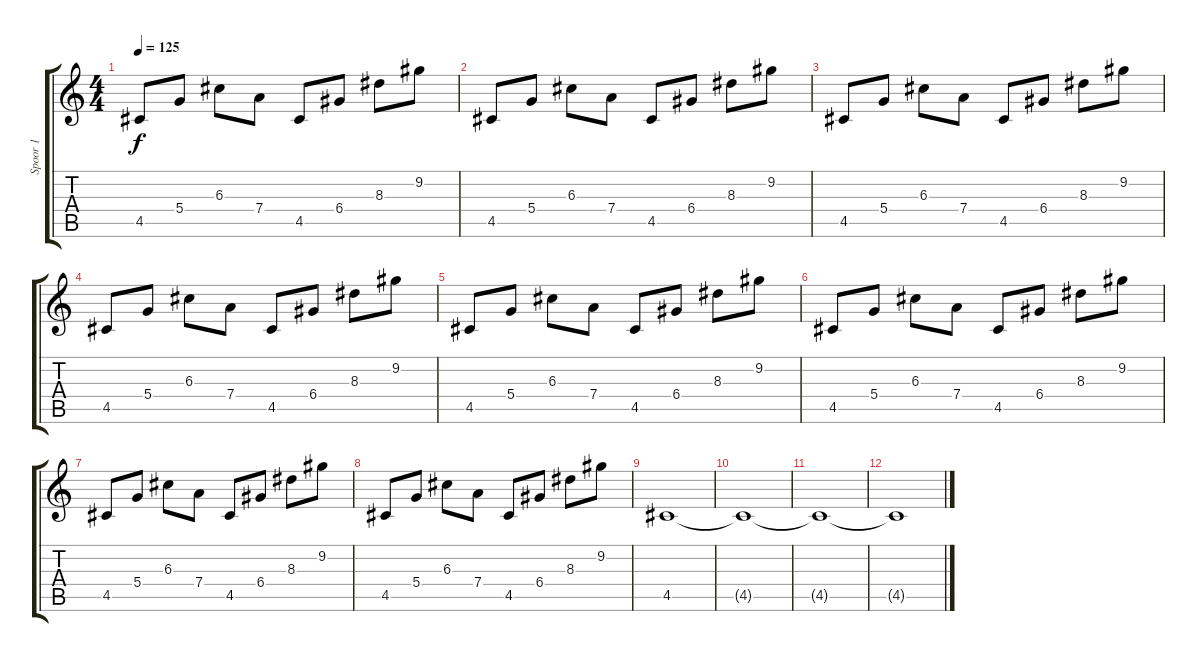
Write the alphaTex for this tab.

\track ("Spoor 1" "Spoor 1") {instrument acousticguitarnylon}
\staff {score tabs}
\tuning (E4 B3 G3 D3 A2 E2) {hide}
\ts (4 4)
\tempo 125
\clef g2
\ks c
4.5.8{dy f} 5.4.8 6.3.8 7.4.8 4.5.8 6.4.8 8.3.8 9.2.8 |
4.5.8 5.4.8 6.3.8 7.4.8 4.5.8 6.4.8 8.3.8 9.2.8 |
4.5.8 5.4.8 6.3.8 7.4.8 4.5.8 6.4.8 8.3.8 9.2.8 |
4.5.8 5.4.8 6.3.8 7.4.8 4.5.8 6.4.8 8.3.8 9.2.8 |
4.5.8 5.4.8 6.3.8 7.4.8 4.5.8 6.4.8 8.3.8 9.2.8 |
4.5.8 5.4.8 6.3.8 7.4.8 4.5.8 6.4.8 8.3.8 9.2.8 |
4.5.8 5.4.8 6.3.8 7.4.8 4.5.8 6.4.8 8.3.8 9.2.8 |
4.5.8 5.4.8 6.3.8 7.4.8 4.5.8 6.4.8 8.3.8 9.2.8 |
4.5.1 |
4.5{t}.1 |
4.5{t}.1 |
4.5{t}.1
